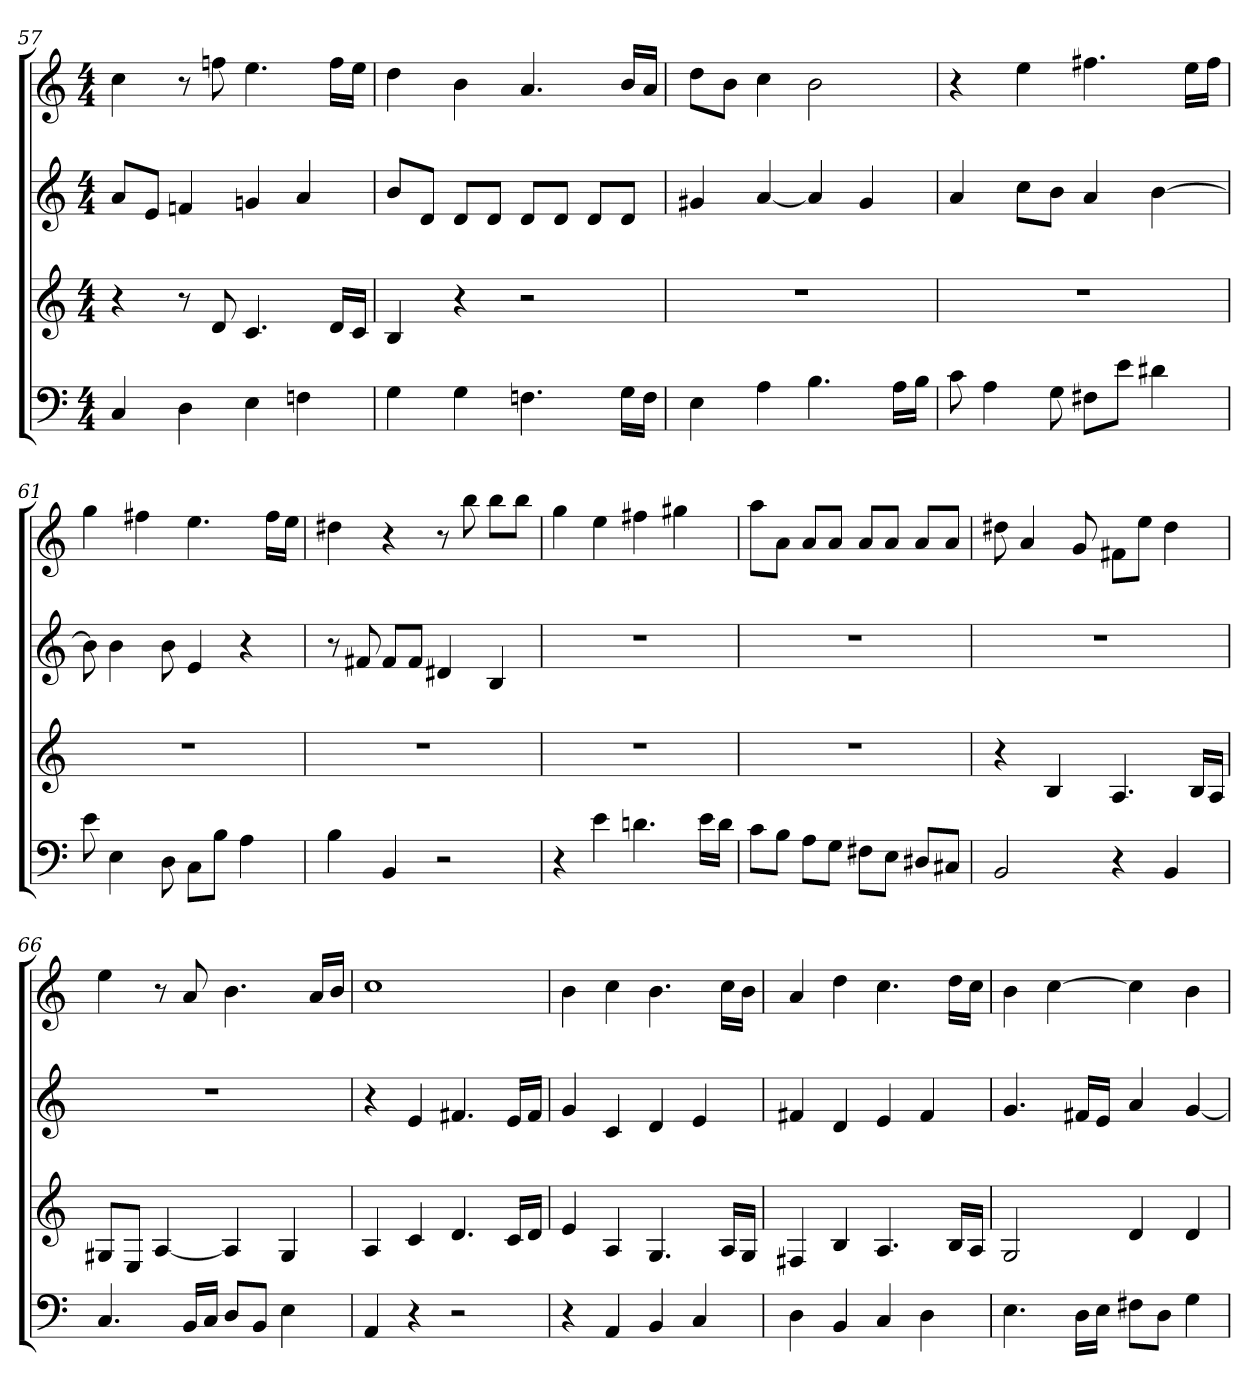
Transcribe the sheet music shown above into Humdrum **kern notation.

**kern	**kern	**kern	**kern
*part4	*part3	*part2	*part1
*staff4	*staff3	*staff2	*staff1
*M4/4	*M4/4	*M4/4	*M4/4
=57	=57	=57	=57
4C	4r	8aL	4cc
.	.	8eJ	.
4D	8r	4fn	8r
.	8d	.	8ffn
4E	4.c	4gn	4.ee
4Fn	.	4a	.
.	16dLL	.	16ffLL
.	16cJJ	.	16eeJJ
=58	=58	=58	=58
4G	4B	8bL	4dd
.	.	8dJ	.
4G	4r	8dL	4b
.	.	8dJ	.
4.Fn	2r	8dL	4.a
.	.	8dJ	.
.	.	8dL	.
16GLL	.	8dJ	16bLL
16FJJ	.	.	16aJJ
=59	=59	=59	=59
4E	1r	4g#X	8ddL
.	.	.	8bJ
4A	.	[4a	4cc
4.B	.	4a]	2b
.	.	4g#	.
16ALL	.	.	.
16BJJ	.	.	.
=60	=60	=60	=60
8c	1r	4a	4r
4A	.	.	.
.	.	8ccL	4ee
8G	.	8bJ	.
8F#XL	.	4a	4.ff#X
8eJ	.	.	.
4d#X	.	[4b	.
.	.	.	16eeLL
.	.	.	16ff#JJ
=61	=61	=61	=61
8e	1r	8b]	4gg
4E	.	4b	.
.	.	.	4ff#X
8D	.	8b	.
8CL	.	4e	4.ee
8BJ	.	.	.
4A	.	4r	.
.	.	.	16ff#LL
.	.	.	16eeJJ
=62	=62	=62	=62
4B	1r	8r	4dd#X
.	.	8f#X	.
4BB	.	8f#L	4r
.	.	8f#J	.
2r	.	4d#X	8r
.	.	.	8bb
.	.	4B	8bbL
.	.	.	8bbJ
=63	=63	=63	=63
4r	1r	1r	4gg
4e	.	.	4ee
4.dn	.	.	4ff#X
.	.	.	4gg#X
16eLL	.	.	.
16dJJ	.	.	.
=64	=64	=64	=64
8cL	1r	1r	8aaL
8BJ	.	.	8aJ
8AL	.	.	8aL
8GJ	.	.	8aJ
8F#XL	.	.	8aL
8EJ	.	.	8aJ
8D#XL	.	.	8aL
8C#XJ	.	.	8aJ
=65	=65	=65	=65
2BB	4r	1r	8dd#X
.	.	.	4a
.	4B	.	.
.	.	.	8g
4r	4.A	.	8f#XL
.	.	.	8eeJ
4BB	.	.	4dd#
.	16BLL	.	.
.	16AJJ	.	.
=66	=66	=66	=66
4.C	8G#XL	1r	4ee
.	8EJ	.	.
.	[4A	.	8r
16BBLL	.	.	8a
16CJJ	.	.	.
8DL	4A]	.	4.b
8BBJ	.	.	.
4E	4G#	.	.
.	.	.	16aLL
.	.	.	16bJJ
=67	=67	=67	=67
4AA	4A	4r	1cc
4r	4c	4e	.
2r	4.d	4.f#X	.
.	16cLL	16eLL	.
.	16dJJ	16f#JJ	.
=68	=68	=68	=68
4r	4e	4g	4b
4AA	4A	4c	4cc
4BB	4.G	4d	4.b
4C	.	4e	.
.	16ALL	.	16ccLL
.	16GJJ	.	16bJJ
=69	=69	=69	=69
4D	4F#X	4f#X	4a
4BB	4B	4d	4dd
4C	4.A	4e	4.cc
4D	.	4f#	.
.	16BLL	.	16ddLL
.	16AJJ	.	16ccJJ
=70	=70	=70	=70
4.E	2G	4.g	4b
.	.	.	[4cc
16DLL	.	16f#XLL	.
16EJJ	.	16eJJ	.
8F#XL	4d	4a	4cc]
8DJ	.	.	.
4G	4d	[4g	4b
=	=	=	=
*-	*-	*-	*-
